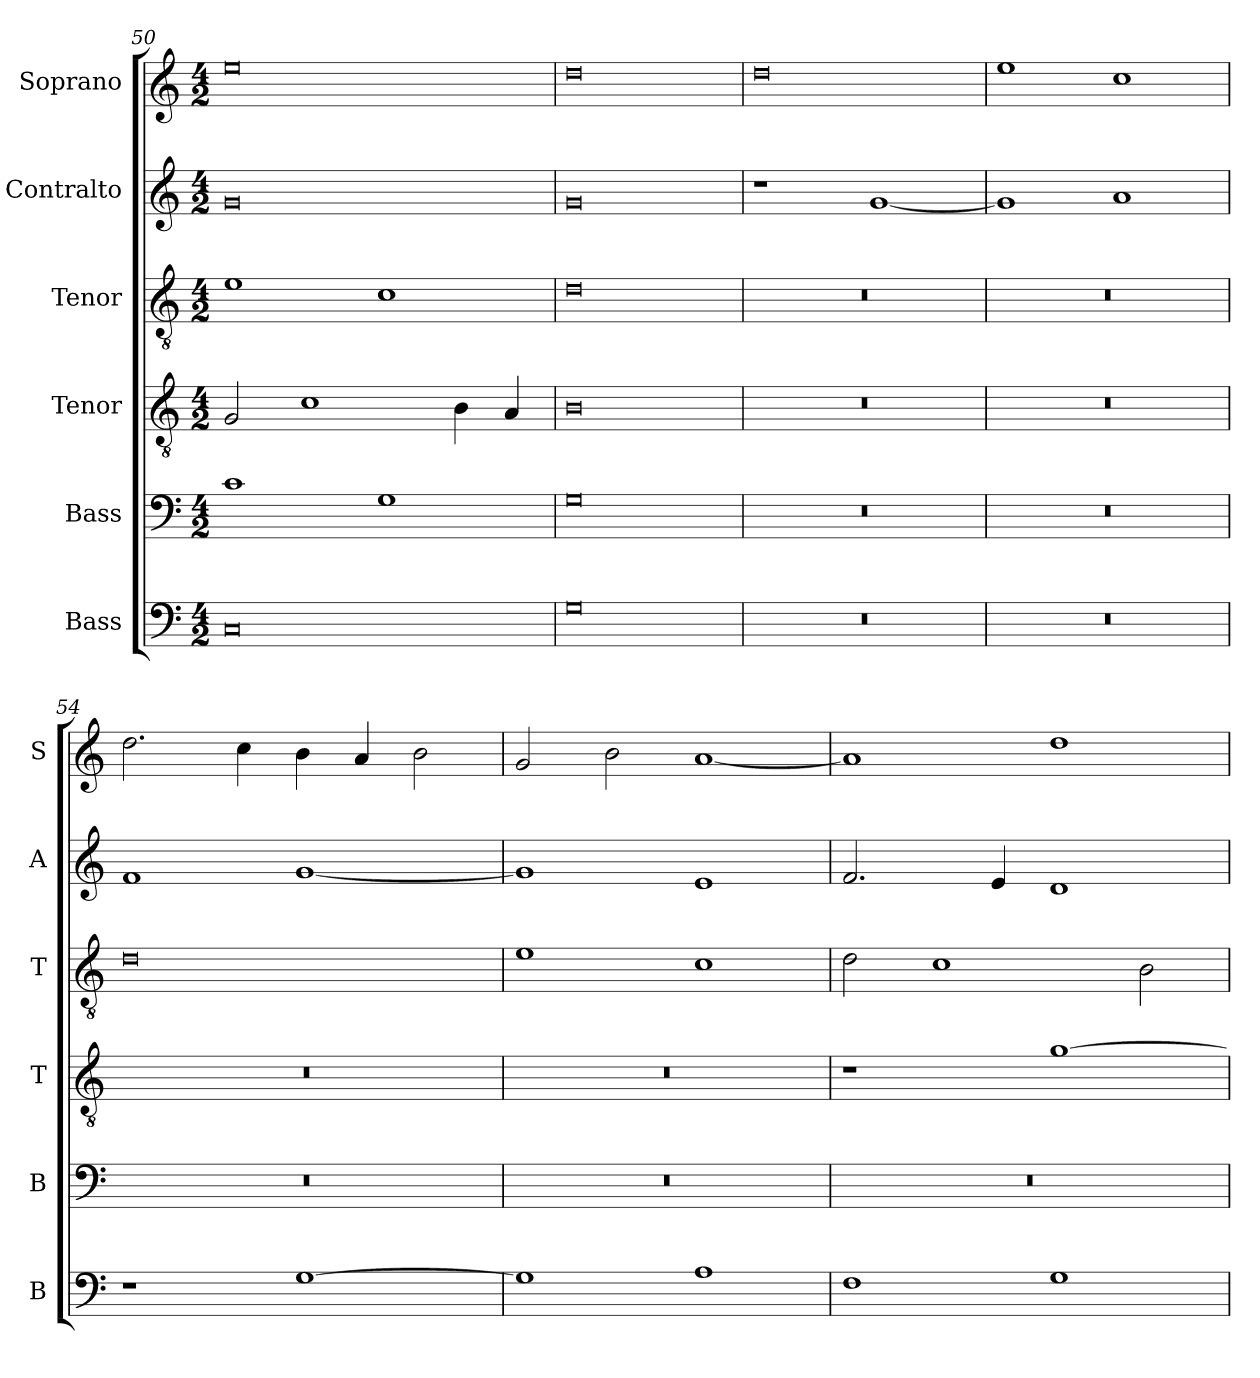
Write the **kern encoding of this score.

**kern	**kern	**kern	**kern	**kern	**kern
*part6	*part5	*part4	*part3	*part2	*part1
*staff6	*staff5	*staff4	*staff3	*staff2	*staff1
*I"Bass	*I"Bass	*I"Tenor	*I"Tenor	*I"Contralto	*I"Soprano
*I'B	*I'B	*I'T	*I'T	*I'A	*I'S
*clefF4	*clefF4	*clefGv2	*clefGv2	*clefG2	*clefG2
*k[]	*k[]	*k[]	*k[]	*k[]	*k[]
*C:ion	*C:ion	*C:ion	*C:ion	*C:ion	*C:ion
*M4/2	*M4/2	*M4/2	*M4/2	*M4/2	*M4/2
=50	=50	=50	=50	=50	=50
0C	1c	2G	1e	0g	0ee
.	.	1c	.	.	.
.	1G	.	1c	.	.
.	.	4B	.	.	.
.	.	4A	.	.	.
=51	=51	=51	=51	=51	=51
0G	0G	0B	0d	0g	0dd
=52	=52	=52	=52	=52	=52
0r	0r	0r	0r	1r	0dd
.	.	.	.	[1g	.
=53	=53	=53	=53	=53	=53
0r	0r	0r	0r	1g]	1ee
.	.	.	.	1a	1cc
=54	=54	=54	=54	=54	=54
1r	0r	0r	0d	1f	2.dd
.	.	.	.	.	4cc
[1G	.	.	.	[1g	4b
.	.	.	.	.	4a
.	.	.	.	.	2b
=55	=55	=55	=55	=55	=55
1G]	0r	0r	1e	1g]	2g
.	.	.	.	.	2b
1A	.	.	1c	1e	[1a
=56	=56	=56	=56	=56	=56
1F	0r	1r	2d	2.f	1a]
.	.	.	1c	.	.
.	.	.	.	4e	.
1G	.	[1g	.	1d	1dd
.	.	.	2B	.	.
=	=	=	=	=	=
*-	*-	*-	*-	*-	*-
